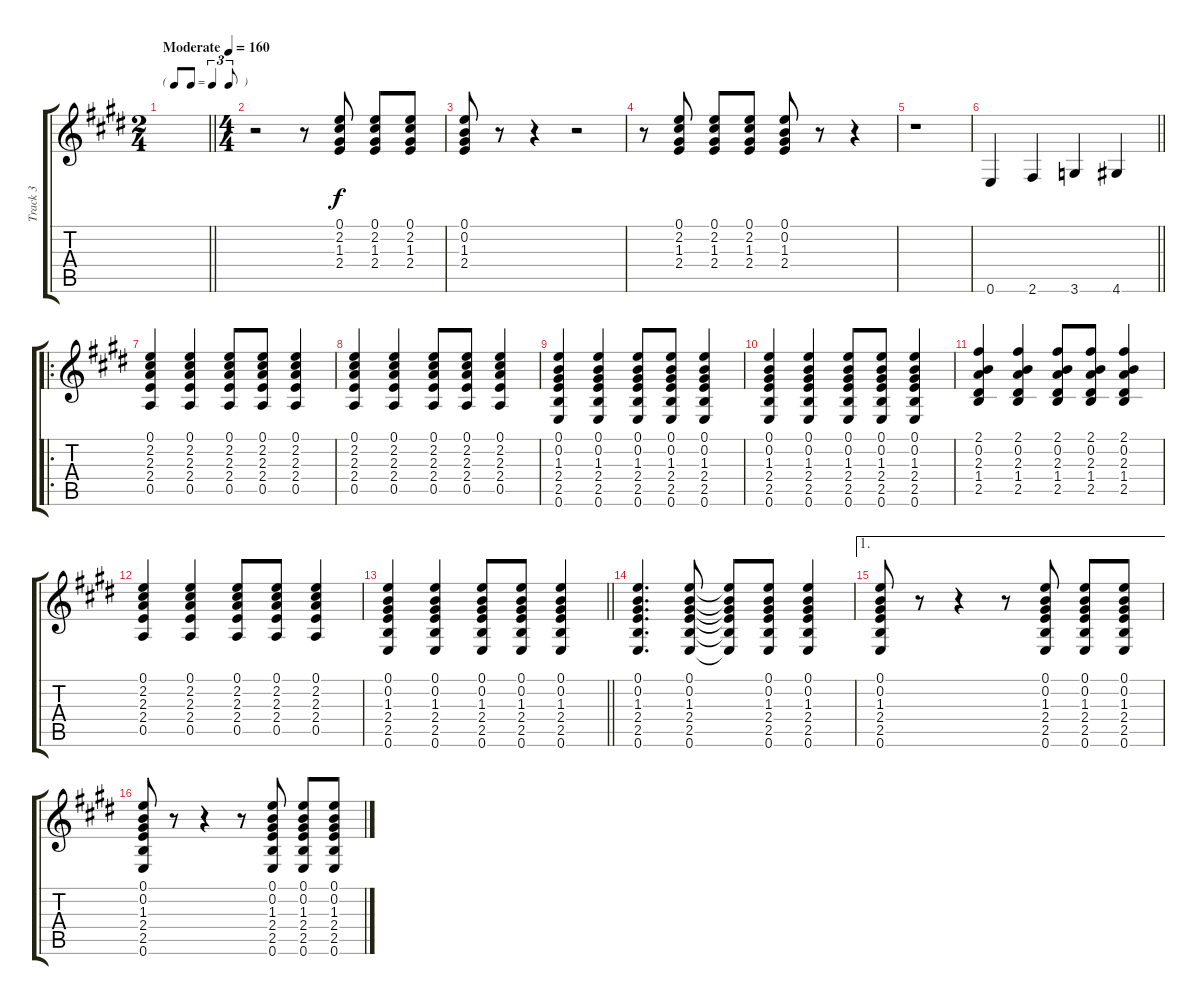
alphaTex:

\track ("Track 3" "Track 3") {instrument acousticguitarsteel}
\staff {score tabs}
\tuning (E4 B3 G3 D3 A2 E2) {hide}
\ts (2 4)
\tf triplet8th
\tempo (160 "Moderate")
\clef g2
\barLineRight lightlight
\ks e
|
\ts (4 4)
r.2 r.8 (0.1 2.2 1.3 2.4).8 (0.1 2.2 1.3 2.4).8 (0.1 2.2 1.3 2.4).8 |
(0.1 0.2 1.3 2.4).8 r.8 r.4 r.2 |
r.8 (0.1 2.2 1.3 2.4).8 (0.1 2.2 1.3 2.4).8 (0.1 2.2 1.3 2.4).8 (0.1 0.2 1.3 2.4).8 r.8 r.4 |
r.1 |
\barLineRight lightlight
0.6.4 2.6.4 3.6.4 4.6.4 |
\ro
(0.1 2.2 2.3 2.4 0.5).4 (0.1 2.2 2.3 2.4 0.5).4 (0.1 2.2 2.3 2.4 0.5).8 (0.1 2.2 2.3 2.4 0.5).8 (0.1 2.2 2.3 2.4 0.5).4 |
(0.1 2.2 2.3 2.4 0.5).4 (0.1 2.2 2.3 2.4 0.5).4 (0.1 2.2 2.3 2.4 0.5).8 (0.1 2.2 2.3 2.4 0.5).8 (0.1 2.2 2.3 2.4 0.5).4 |
(0.1 0.2 1.3 2.4 2.5 0.6).4 (0.1 0.2 1.3 2.4 2.5 0.6).4 (0.1 0.2 1.3 2.4 2.5 0.6).8 (0.1 0.2 1.3 2.4 2.5 0.6).8 (0.1 0.2 1.3 2.4 2.5 0.6).4 |
(0.1 0.2 1.3 2.4 2.5 0.6).4 (0.1 0.2 1.3 2.4 2.5 0.6).4 (0.1 0.2 1.3 2.4 2.5 0.6).8 (0.1 0.2 1.3 2.4 2.5 0.6).8 (0.1 0.2 1.3 2.4 2.5 0.6).4 |
(2.1 0.2 2.3 1.4 2.5).4 (2.1 0.2 2.3 1.4 2.5).4 (2.1 0.2 2.3 1.4 2.5).8 (2.1 0.2 2.3 1.4 2.5).8 (2.1 0.2 2.3 1.4 2.5).4 |
(0.1 2.2 2.3 2.4 0.5).4 (0.1 2.2 2.3 2.4 0.5).4 (0.1 2.2 2.3 2.4 0.5).8 (0.1 2.2 2.3 2.4 0.5).8 (0.1 2.2 2.3 2.4 0.5).4 |
\barLineRight lightlight
(0.1 0.2 1.3 2.4 2.5 0.6).4 (0.1 0.2 1.3 2.4 2.5 0.6).4 (0.1 0.2 1.3 2.4 2.5 0.6).8 (0.1 0.2 1.3 2.4 2.5 0.6).8 (0.1 0.2 1.3 2.4 2.5 0.6).4 |
(0.1 0.2 1.3 2.4 2.5 0.6).4{d} (0.1 0.2 1.3 2.4 2.5 0.6).8 (0.1{t} 0.2{t} 1.3{t} 2.4{t} 2.5{t} 0.6{t}).8 (0.1 0.2 1.3 2.4 2.5 0.6).8 (0.1 0.2 1.3 2.4 2.5 0.6).4 |
\ae 1
(0.1 0.2 1.3 2.4 2.5 0.6).8 r.8 r.4 r.8 (0.1 0.2 1.3 2.4 2.5 0.6).8 (0.1 0.2 1.3 2.4 2.5 0.6).8 (0.1 0.2 1.3 2.4 2.5 0.6).8 |
(0.1 0.2 1.3 2.4 2.5 0.6).8 r.8 r.4 r.8 (0.1 0.2 1.3 2.4 2.5 0.6).8 (0.1 0.2 1.3 2.4 2.5 0.6).8 (0.1 0.2 1.3 2.4 2.5 0.6).8
